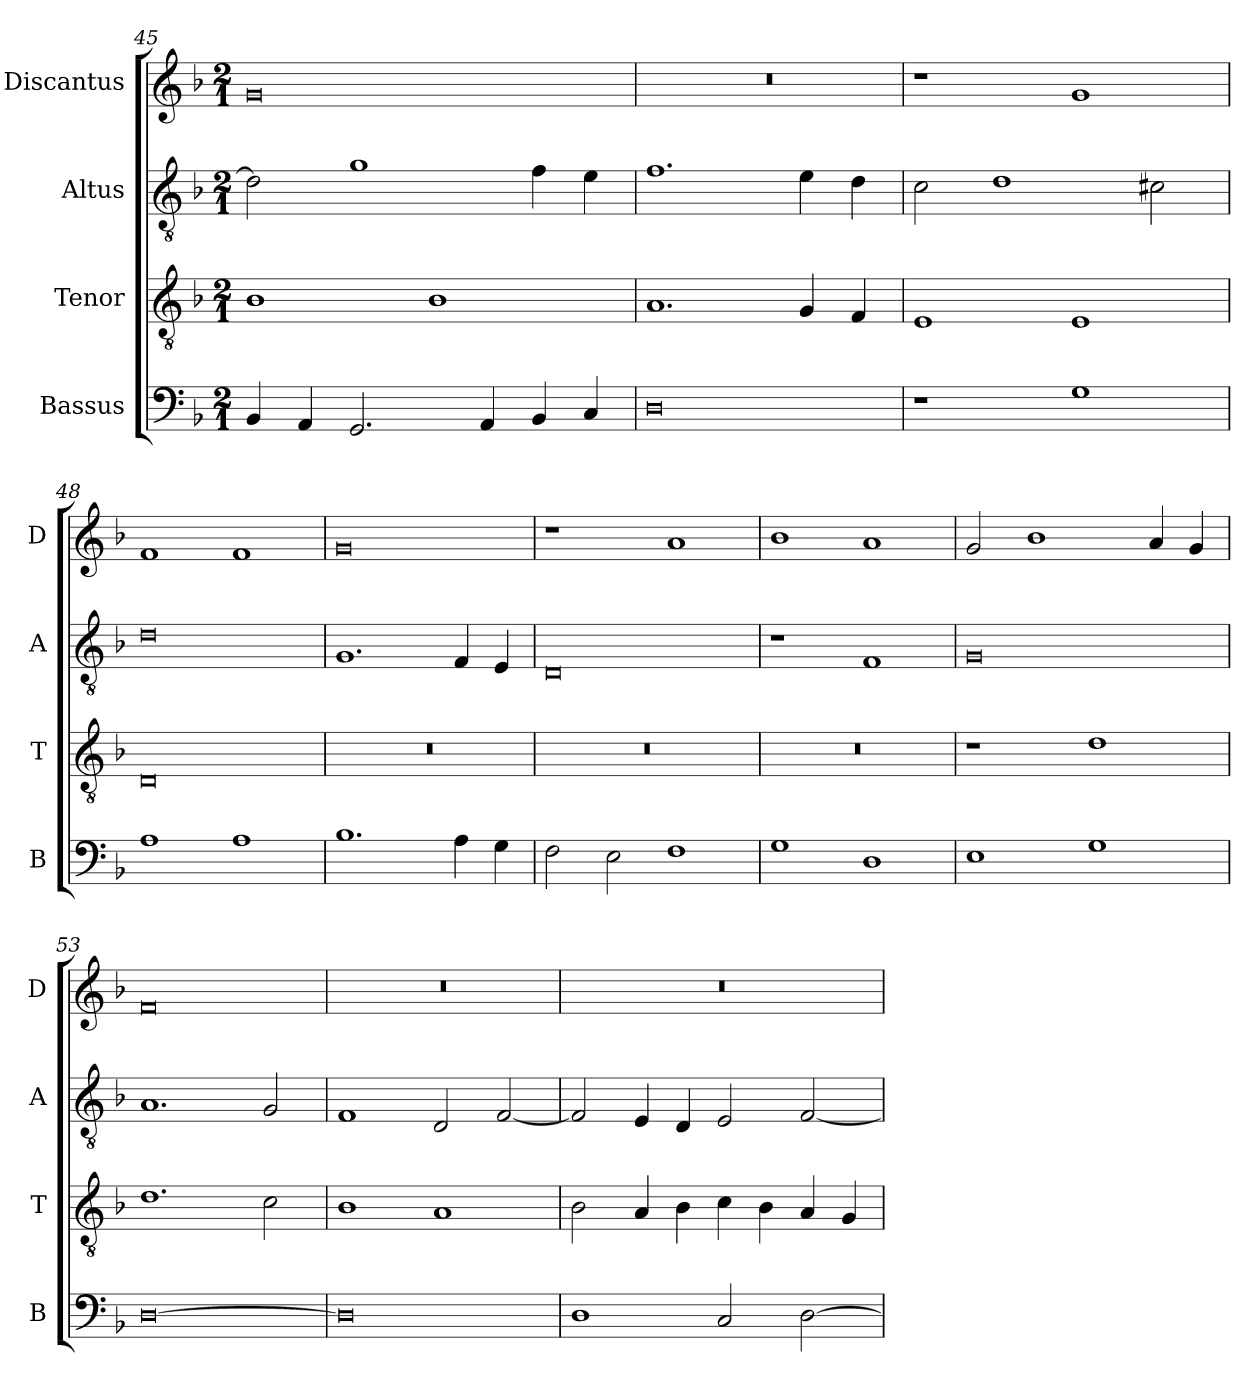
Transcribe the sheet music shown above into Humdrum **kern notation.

**kern	**kern	**kern	**kern
*part4	*part3	*part2	*part1
*staff4	*staff3	*staff2	*staff1
*I"Bassus	*I"Tenor	*I"Altus	*I"Discantus
*I'B	*I'T	*I'A	*I'D
*clefF4	*clefGv2	*clefGv2	*clefG2
*k[b-]	*k[b-]	*k[b-]	*k[b-]
*M2/1	*M2/1	*M2/1	*M2/1
=45	=45	=45	=45
4BB-	1B-	2d]	0g
4AA	.	.	.
2.GG	.	1g	.
.	1B-	.	.
4AA	.	.	.
4BB-	.	4f	.
4C	.	4e	.
=46	=46	=46	=46
0D	1.A	1.f	0r
.	4G	4e	.
.	4F	4d	.
=47	=47	=47	=47
1r	1E	2c	1r
.	.	1d	.
1G	1E	.	1g
.	.	2c#X	.
=48	=48	=48	=48
1A	0D	0d	1f
1A	.	.	1f
=49	=49	=49	=49
1.B-	0r	1.G	0g
4A	.	4F	.
4G	.	4E	.
=50	=50	=50	=50
2F	0r	0D	1r
2E	.	.	.
1F	.	.	1a
=51	=51	=51	=51
1G	0r	1r	1b-
1D	.	1F	1a
=52	=52	=52	=52
1E	1r	0G	2g
.	.	.	1b-
1G	1d	.	.
.	.	.	4a
.	.	.	4g
=53	=53	=53	=53
[0D	1.d	1.A	0f
.	2c	2G	.
=54	=54	=54	=54
0D]	1B-	1F	0r
.	1A	2D	.
.	.	[2F	.
=55	=55	=55	=55
1D	2B-	2F]	0r
.	4A	4E	.
.	4B-	4D	.
2C	4c	2E	.
.	4B-	.	.
[2D	4A	[2F	.
.	4G	.	.
=	=	=	=
*-	*-	*-	*-
